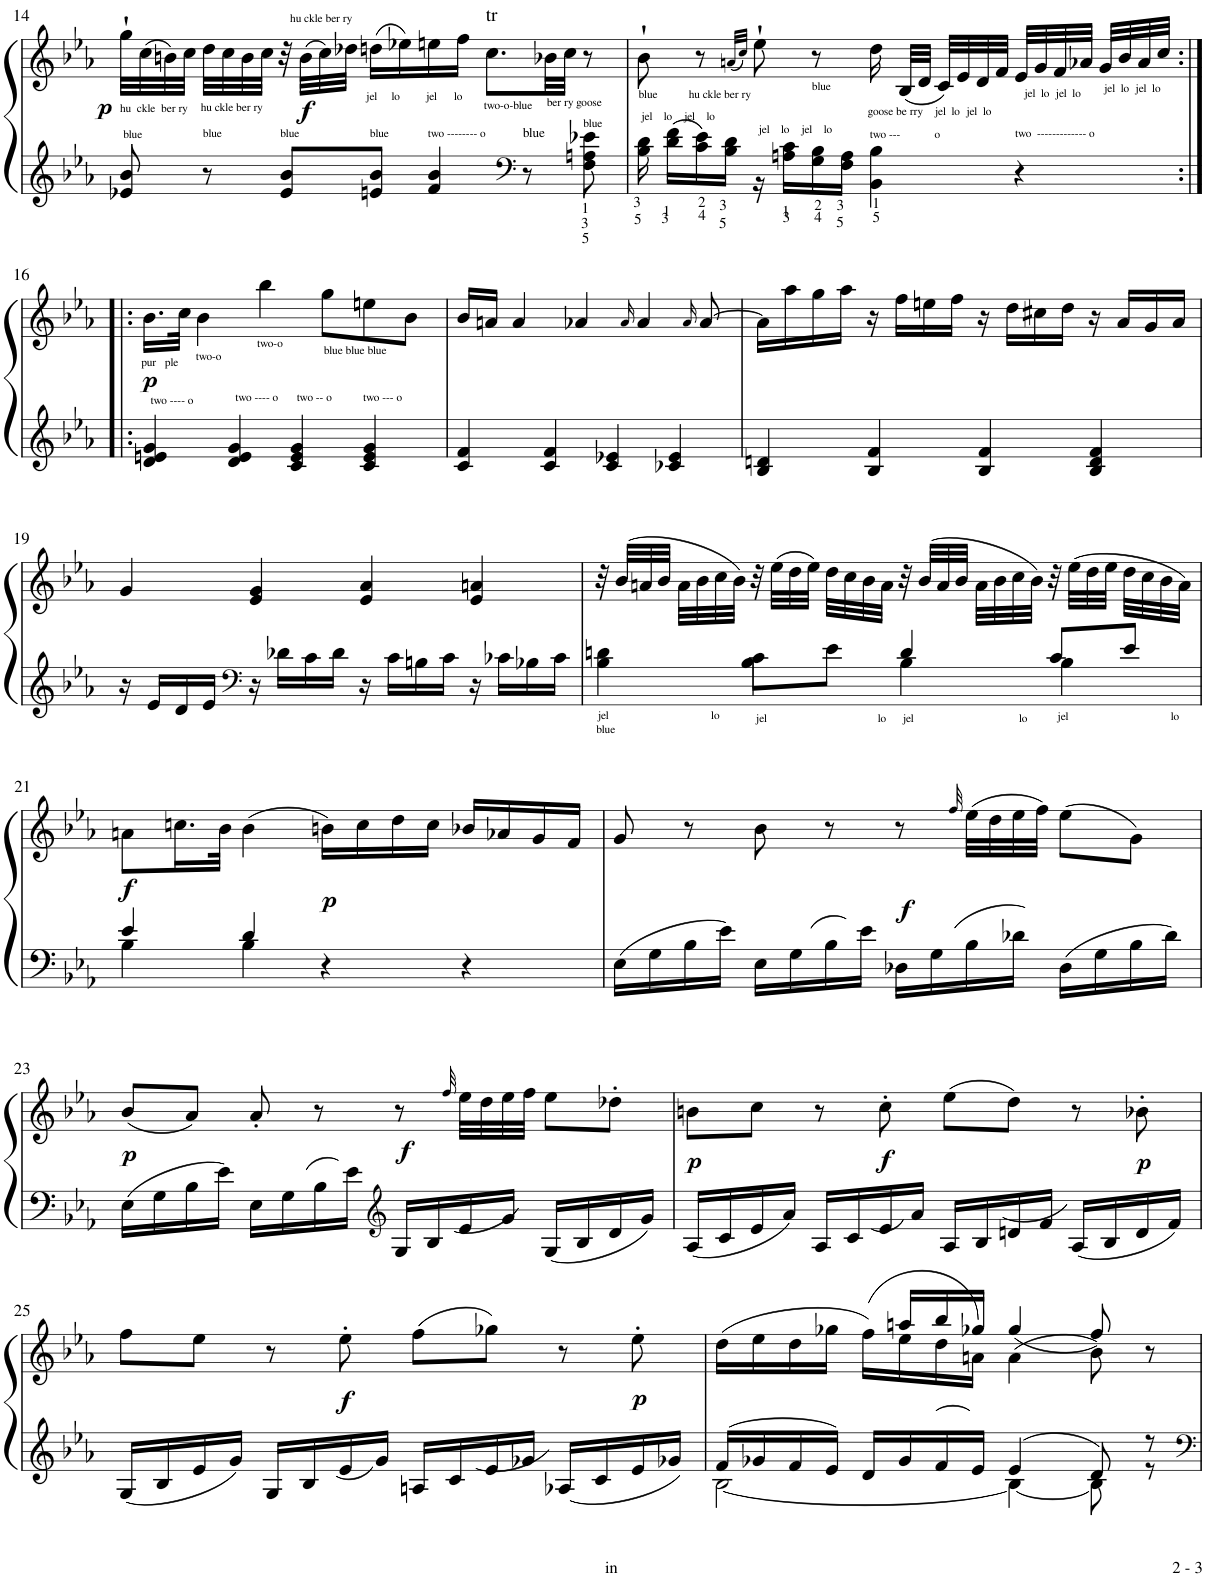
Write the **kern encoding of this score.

**kern	**kern	**dynam
*part1	*part1	*part1
*staff2	*staff1	*staff1/2
*I"Piano	*	*
*I'Pno.	*	*
!!LO:PB:g=z
*clefG2	*clefG2	*
*k[b-e-a-]	*k[b-e-a-]	*
*M4/4	*M4/4	*
*met(c)	*met(c)	*
=14	=14	=14
!LO:TX:a:t=blue	!	!
!LO:TX:a:t=hu  ckle  ber ry	!	!
!	!	!LO:DY:b
8e-X/ 8b-/	32gg`\LLL	p
.	(>32cc\	.
.	32bn\)	.
.	32cc\JJJ	.
!	!LO:TX:b:t=hu ckle ber ry	!
!LO:TX:a:t=blue	!	!
8r	32dd\LLL	.
.	32cc\	.
.	32b\	.
.	32cc\JJJ	.
!LO:TX:a:t=blue	!	!
8e-/ 8b-/L	32r	.
!	!LO:TX:a:t=hu ckle ber ry	!
!	!	!LO:DY:b
.	(>32b\LLL	f
.	32cc\)	.
.	32dd-X\JJJ	.
!	!LO:TX:b:t=jel     lo         jel      lo	!
!LO:TX:a:t=blue	!	!
8en/ 8b-/J	(>16ddn\LL	.
.	16ee-X\)	.
!LO:TX:a:t=two -------- o	!	!
4f/ 4b-/	16een\	.
.	16ff\JJ	.
!	!LO:TX:a:t=tr	!
!	!LO:TX:b:t=two-o-blue	!
.	8.cc\L	.
*clefF4	*	*
!LO:TX:a:t=blue	!	!
8r	.	.
!	!LO:TX:b:t=ber ry goose	!
.	32b-X\LL	.
.	32cc\JJJ	.
!LO:TX:a:t=blue	!	!
8F\ 8An\ 8e-X\	8r	.
=15	=15	=15
*^	*	*
!	!	!LO:TX:b:t=blue           hu ckle ber ry	!
!LO:TX:a:t=jel    lo    jel    lo	!	!	!
16ryy	16B-\ 16d\	8b-`\	.
16d\ 16f\LL	8.ryy	.	.
16c\ 16e-\	.	8r	.
16B-\ 16d\JJ	.	.	.
.	.	(<32qan/LLL	.
.	.	32qcc/JJJ)	.
!LO:TX:a:t=jel    lo    jel    lo	!	!	!
16ryy	16r	8ee-`\	.
16An\ 16c\LL	2ryy	.	.
!	!	!LO:TX:b:t=blue	!
16G\ 16B-\	.	8r	.
16F\ 16A\JJ	.	.	.
!	!	!LO:TX:b:t=goose be rry    jel  lo  jel  lo	!
!LO:TX:a:t=two ---            o	!	!	!
4BB-\ 4B-\	.	16dd\	.
.	.	(<32B-/LLL	.
.	.	32d/JJJ	.
.	.	32c/LLL)	.
.	.	32e-/	.
.	.	32d/	.
.	.	32f/JJJ	.
!	!	!LO:TX:b:t=jel  lo  jel  lo	!
!LO:TX:a:t=two  ------------- o	!	!	!
4r	.	32e-/LLL	.
.	.	32g/	.
.	8.ryy	32f/	.
.	.	32a-X/JJJ	.
!	!	!LO:TX:b:t=jel  lo  jel  lo	!
.	.	32g/LLL	.
.	.	32b-/	.
.	.	32a-/	.
.	.	32cc/JJJ	.
*v	*v	*	*
!!LO:LB:g=z
=16:|!|:	=16:|!|:	=16:|!|:
!	!LO:TX:b:t=pur   ple	!
!LO:TX:a:t=two ---- o	!	!
!	!	!LO:DY:b
4d/ 4en/ 4g/	16.b-\LL	p
.	32cc\JJk	.
!	!LO:TX:b:t=two-o	!
.	4b-\	.
!LO:TX:a:t=two ---- o	!	!
4d/ 4e/ 4g/	.	.
!	!LO:TX:b:t=two-o	!
.	4bb-\	.
!LO:TX:a:t=two -- o	!	!
4c/ 4e/ 4g/	.	.
!	!LO:TX:b:t=blue blue blue	!
.	8gg\L	.
!LO:TX:a:t=two --- o	!	!
4c/ 4e/ 4g/	8een\	.
.	8b-\J	.
=17	=17	=17
4c/ 4f/	16b-/LL	.
.	16an/JJ	.
.	4a/	.
4c/ 4f/	.	.
.	4a-X/	.
4c/ 4e-X/	.	.
.	16qa-/	.
.	4a-/	.
4c-X/ 4e-/	.	.
.	16qa-/	.
.	[8a-/	.
=18	=18	=18
4B-/ 4dn/	16a-\LL]	.
.	16aa-\	.
.	16gg\	.
.	16aa-\JJ	.
4B-/ 4f/	16r	.
.	16ff\LL	.
.	16een\	.
.	16ff\JJ	.
4B-/ 4f/	16r	.
.	16dd\LL	.
.	16cc#X\	.
.	16dd\JJ	.
4B-/ 4d/ 4f/	16r	.
.	16a-/LL	.
.	16g/	.
.	16a-/JJ	.
!!LO:LB:g=z
=19	=19	=19
16r	4g/	.
16e-/LL	.	.
16d/	.	.
16e-/JJ	.	.
*clefF4	*	*
16r	4e-/ 4g/	.
16d-X\LL	.	.
16c\	.	.
16d-\JJ	.	.
16r	4e-/ 4a-/	.
16c\LL	.	.
16Bn\	.	.
16c\JJ	.	.
16r	4e-/ 4an/	.
16c-X\LL	.	.
16B-X\	.	.
16c-\JJ	.	.
=20	=20	=20
*^	*	*
!LO:TX:b:t=blue	!	!	!
!LO:TX:b:t=jel                                    lo	!	!	!
4B-\ 4dn\	4ryy	32r	.
.	.	(32b-/LLL	.
.	.	32an/	.
.	.	32b-/JJJ	.
.	.	32a\LLL	.
.	.	32b-\	.
.	.	32cc\	.
.	.	32b-\JJJ)	.
!LO:TX:b:t=jel                                       lo	!	!	!
4B-\	8c\L	32r	.
.	.	(32ee-\LLL	.
.	.	32dd\	.
.	.	32ee-\JJJ)	.
.	8e-\J	32dd\LLL	.
.	.	32cc\	.
.	.	32b-\	.
.	.	32a\JJJ	.
!LO:TX:b:t=jel                                     lo	!	!	!
4B-\	4d/	32r	.
.	.	(32b-/LLL	.
.	.	32a/	.
.	.	32b-/JJJ	.
.	.	32a\LLL	.
.	.	32b-\	.
.	.	32cc\	.
.	.	32b-\JJJ)	.
!LO:TX:b:t=jel                                    lo	!	!	!
4B-\	8c/L	32r	.
.	.	(32ee-\LLL	.
.	.	32dd\	.
.	.	32ee-\JJJ	.
.	8e-/J	32dd\LLL	.
.	.	32cc\	.
.	.	32b-\	.
.	.	32a\JJJ)	.
!!LO:LB:g=z
=21	=21	=21	=21
!	!	!	!LO:DY:b
4B-\	4e-/	8an\L	f
.	.	16.ccn\L	.
.	.	32b-\JJk	.
4B-\	4d/	(4b-\	.
!	!	!	!LO:DY:b
4r	2ryy	16bn\LL)	p
.	.	16cc\	.
.	.	16dd\	.
.	.	16cc\JJ	.
4r	.	16b-X/LL	.
.	.	16a-X/	.
.	.	16g/	.
.	.	16f/JJ	.
*v	*v	*	*
=22	=22	=22
16E-\LL	8g/	.
16G\	.	.
16B-\	8r	.
16e-\JJ	.	.
16E-\LL	8b-\	.
16G\	.	.
16B-\	8r	.
16e-\JJ	.	.
!	!	!LO:DY:a=2
16D-X\LL	8r	f
16G\	.	.
.	32qff/	.
16B-\	(32ee-\LLL	.
.	32dd\	.
16d-X\JJ	32ee-\	.
.	32ff\JJJ)	.
16D-\LL	(8ee-\L	.
16G\	.	.
16B-\	8g\J)	.
16d-\JJ	.	.
!!LO:LB:g=z
=23	=23	=23
!	!	!LO:DY:b
16E-\LL	(8b-/L	p
16G\	.	.
16B-\	8a-/J)	.
16e-\JJ	.	.
16E-\LL	8a-'/	.
16G\	.	.
16B-\	8r	.
16e-\JJ	.	.
*clefG2	*	*
!	!	!LO:DY:a=2
16G/LL	8r	f
16B-/	.	.
.	32qff/	.
16e-/	32ee-\LLL	.
.	32dd\	.
16g/JJ	32ee-\	.
.	32ff\JJJ	.
16G/LL	8ee-\L	.
16B-/	.	.
16d/	8dd-X'\J	.
16g/JJ	.	.
=24	=24	=24
!	!	!LO:DY:b
16A-/LL	8bn\L	p
16c/	.	.
16e-/	8cc\J	.
16a-/JJ	.	.
16A-/LL	8r	.
16c/	.	.
!	!	!LO:DY:b
16e-/	8cc'\	f
16a-/JJ	.	.
16A-/LL	(8ee-\L	.
16B-/	.	.
16dn/	8dd\J)	.
16f/JJ	.	.
16A-/LL	8r	.
16B-/	.	.
!	!	!LO:DY:b
16d/	8b-X'\	p
16f/JJ	.	.
!!LO:LB:g=z
=25	=25	=25
16G/LL	8ff\L	.
16B-/	.	.
16e-/	8ee-\J	.
16g/JJ	.	.
16G/LL	8r	.
16B-/	.	.
!	!	!LO:DY:b
16e-/	8ee-'\	f
16g/JJ	.	.
16An/LL	(8ff\L	.
16c/	.	.
16e-/	8gg-X\J)	.
16g-X/JJ	.	.
16A-X/LL	8r	.
16c/	.	.
!	!	!LO:DY:b
16e-/	8ee-'\	p
16g-X/JJ	.	.
=26	=26	=26
*^	*^	*
16f/LL	[2B-\	(16dd\LL	16ryy	.
*	*	*v	*v	*
16g-X/	.	16ee-\	.
16f/	.	16dd\	.
16e-/JJ	.	16gg-X\JJ	.
16d/LL	.	(>16ff\LL)	.
*	*	*^	*
16g-/	.	16ee-\	16aan/LL	.
16f/	.	16dd\	16bb-/	.
16e-/JJ	.	16an\JJ)	16gg-X/JJ	.
4e-/	4B-\_	(4a\	(4gg-/	.
8d/	8B-\]	8b-\)	8ff/)	.
8r	8r	8r	8ryy	.
*v	*v	*	*	*
*	*v	*v	*
=	=	=
*-	*-	*-
